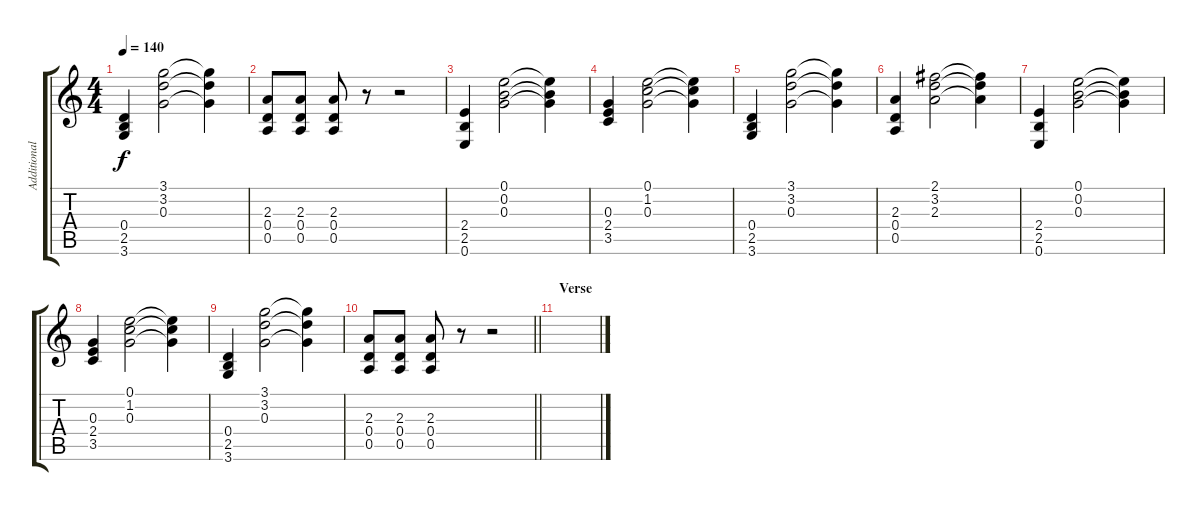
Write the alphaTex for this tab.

\track ("Additional Guitar And Solo Guitar" "Additional") {instrument overdrivenguitar}
\staff {score tabs}
\tuning (E4 B3 G3 D3 A2 E2) {hide}
\ts (4 4)
\tempo 140
\clef g2
\ks c
(0.4 2.5 3.6).4{dy f} (3.1 3.2 0.3).2 (3.1{t} 3.2{t} 0.3{t}).4 |
(2.3 0.4 0.5).8 (2.3 0.4 0.5).8 (2.3 0.4 0.5).8 r.8 r.2 |
(2.4 2.5 0.6).4 (0.1 0.2 0.3).2 (0.1{t} 0.2{t} 0.3{t}).4 |
(0.3 2.4 3.5).4 (0.1 1.2 0.3).2 (0.1{t} 1.2{t} 0.3{t}).4 |
(0.4 2.5 3.6).4 (3.1 3.2 0.3).2 (3.1{t} 3.2{t} 0.3{t}).4 |
(2.3 0.4 0.5).4 (2.1 3.2 2.3).2 (2.1{t} 3.2{t} 2.3{t}).4 |
(2.4 2.5 0.6).4 (0.1 0.2 0.3).2 (0.1{t} 0.2{t} 0.3{t}).4 |
(0.3 2.4 3.5).4 (0.1 1.2 0.3).2 (0.1{t} 1.2{t} 0.3{t}).4 |
(0.4 2.5 3.6).4 (3.1 3.2 0.3).2 (3.1{t} 3.2{t} 0.3{t}).4 |
\barLineRight lightlight
(2.3 0.4 0.5).8 (2.3 0.4 0.5).8 (2.3 0.4 0.5).8 r.8 r.2 |
\section ("" "Verse")
